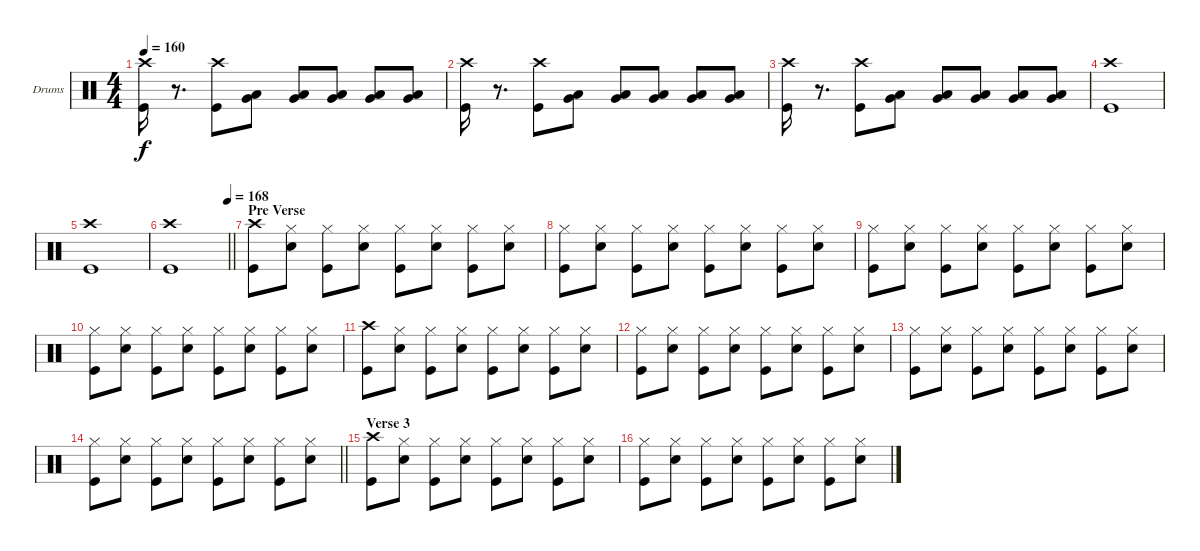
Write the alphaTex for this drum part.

\bracketExtendMode groupsimilarinstruments
\firstSystemTrackNameOrientation horizontal
\otherSystemsTrackNameOrientation horizontal
\track ("Drumkit" "Drums") {instrument percussion}
\staff {score}
\articulation defaults
\ts (4 4)
\tempo 160
\clef neutral
\ks c
("Crash high (hit)" "Kick (hit)").16{dy f} r.8{d} ("Crash high (hit)" "Kick (hit)").8 ("Low Tom (hit)" "Very Low Tom (hit)").8 ("Low Tom (hit)" "Very Low Tom (hit)").8 ("Low Tom (hit)" "Very Low Tom (hit)").8 ("Low Tom (hit)" "Very Low Tom (hit)").8 ("Low Tom (hit)" "Very Low Tom (hit)").8 |
("Crash high (hit)" "Kick (hit)").16 r.8{d} ("Crash high (hit)" "Kick (hit)").8 ("Low Tom (hit)" "Very Low Tom (hit)").8 ("Low Tom (hit)" "Very Low Tom (hit)").8 ("Low Tom (hit)" "Very Low Tom (hit)").8 ("Low Tom (hit)" "Very Low Tom (hit)").8 ("Low Tom (hit)" "Very Low Tom (hit)").8 |
("Crash high (hit)" "Kick (hit)").16 r.8{d} ("Crash high (hit)" "Kick (hit)").8 ("Low Tom (hit)" "Very Low Tom (hit)").8 ("Low Tom (hit)" "Very Low Tom (hit)").8 ("Low Tom (hit)" "Very Low Tom (hit)").8 ("Low Tom (hit)" "Very Low Tom (hit)").8 ("Low Tom (hit)" "Very Low Tom (hit)").8 |
("Crash high (hit)" "Kick (hit)").1 |
("Crash high (hit)" "Kick (hit)").1 |
\tempo (168 1)
\barLineRight lightlight
("Crash high (hit)" "Kick (hit)").1 |
\section ("" "Pre Verse")
("Crash high (hit)" "Kick (hit)").8 ("Hi-Hat (closed)" "Snare (hit) 2").8 ("Hi-Hat (closed)" "Kick (hit)").8 ("Hi-Hat (closed)" "Snare (hit) 2").8 ("Hi-Hat (closed)" "Kick (hit)").8 ("Hi-Hat (closed)" "Snare (hit) 2").8 ("Hi-Hat (closed)" "Kick (hit)").8 ("Hi-Hat (closed)" "Snare (hit) 2").8 |
("Hi-Hat (closed)" "Kick (hit)").8 ("Hi-Hat (closed)" "Snare (hit) 2").8 ("Hi-Hat (closed)" "Kick (hit)").8 ("Hi-Hat (closed)" "Snare (hit) 2").8 ("Hi-Hat (closed)" "Kick (hit)").8 ("Hi-Hat (closed)" "Snare (hit) 2").8 ("Hi-Hat (closed)" "Kick (hit)").8 ("Hi-Hat (closed)" "Snare (hit) 2").8 |
("Hi-Hat (closed)" "Kick (hit)").8 ("Hi-Hat (closed)" "Snare (hit) 2").8 ("Hi-Hat (closed)" "Kick (hit)").8 ("Hi-Hat (closed)" "Snare (hit) 2").8 ("Hi-Hat (closed)" "Kick (hit)").8 ("Hi-Hat (closed)" "Snare (hit) 2").8 ("Hi-Hat (closed)" "Kick (hit)").8 ("Hi-Hat (closed)" "Snare (hit) 2").8 |
("Hi-Hat (closed)" "Kick (hit)").8 ("Hi-Hat (closed)" "Snare (hit) 2").8 ("Hi-Hat (closed)" "Kick (hit)").8 ("Hi-Hat (closed)" "Snare (hit) 2").8 ("Hi-Hat (closed)" "Kick (hit)").8 ("Hi-Hat (closed)" "Snare (hit) 2").8 ("Hi-Hat (closed)" "Kick (hit)").8 ("Hi-Hat (closed)" "Snare (hit) 2").8 |
("Crash high (hit)" "Kick (hit)").8 ("Hi-Hat (closed)" "Snare (hit) 2").8 ("Hi-Hat (closed)" "Kick (hit)").8 ("Hi-Hat (closed)" "Snare (hit) 2").8 ("Hi-Hat (closed)" "Kick (hit)").8 ("Hi-Hat (closed)" "Snare (hit) 2").8 ("Hi-Hat (closed)" "Kick (hit)").8 ("Hi-Hat (closed)" "Snare (hit) 2").8 |
("Hi-Hat (closed)" "Kick (hit)").8 ("Hi-Hat (closed)" "Snare (hit) 2").8 ("Hi-Hat (closed)" "Kick (hit)").8 ("Hi-Hat (closed)" "Snare (hit) 2").8 ("Hi-Hat (closed)" "Kick (hit)").8 ("Hi-Hat (closed)" "Snare (hit) 2").8 ("Hi-Hat (closed)" "Kick (hit)").8 ("Hi-Hat (closed)" "Snare (hit) 2").8 |
("Hi-Hat (closed)" "Kick (hit)").8 ("Hi-Hat (closed)" "Snare (hit) 2").8 ("Hi-Hat (closed)" "Kick (hit)").8 ("Hi-Hat (closed)" "Snare (hit) 2").8 ("Hi-Hat (closed)" "Kick (hit)").8 ("Hi-Hat (closed)" "Snare (hit) 2").8 ("Hi-Hat (closed)" "Kick (hit)").8 ("Hi-Hat (closed)" "Snare (hit) 2").8 |
\barLineRight lightlight
("Hi-Hat (closed)" "Kick (hit)").8 ("Hi-Hat (closed)" "Snare (hit) 2").8 ("Hi-Hat (closed)" "Kick (hit)").8 ("Hi-Hat (closed)" "Snare (hit) 2").8 ("Hi-Hat (closed)" "Kick (hit)").8 ("Hi-Hat (closed)" "Snare (hit) 2").8 ("Hi-Hat (closed)" "Kick (hit)").8 ("Hi-Hat (closed)" "Snare (hit) 2").8 |
\section ("" "Verse 3")
("Crash high (hit)" "Kick (hit)").8 ("Hi-Hat (closed)" "Snare (hit) 2").8 ("Hi-Hat (closed)" "Kick (hit)").8 ("Hi-Hat (closed)" "Snare (hit) 2").8 ("Hi-Hat (closed)" "Kick (hit)").8 ("Hi-Hat (closed)" "Snare (hit) 2").8 ("Hi-Hat (closed)" "Kick (hit)").8 ("Hi-Hat (closed)" "Snare (hit) 2").8 |
("Hi-Hat (closed)" "Kick (hit)").8 ("Hi-Hat (closed)" "Snare (hit) 2").8 ("Hi-Hat (closed)" "Kick (hit)").8 ("Hi-Hat (closed)" "Snare (hit) 2").8 ("Hi-Hat (closed)" "Kick (hit)").8 ("Hi-Hat (closed)" "Snare (hit) 2").8 ("Hi-Hat (closed)" "Kick (hit)").8 ("Hi-Hat (closed)" "Snare (hit) 2").8
